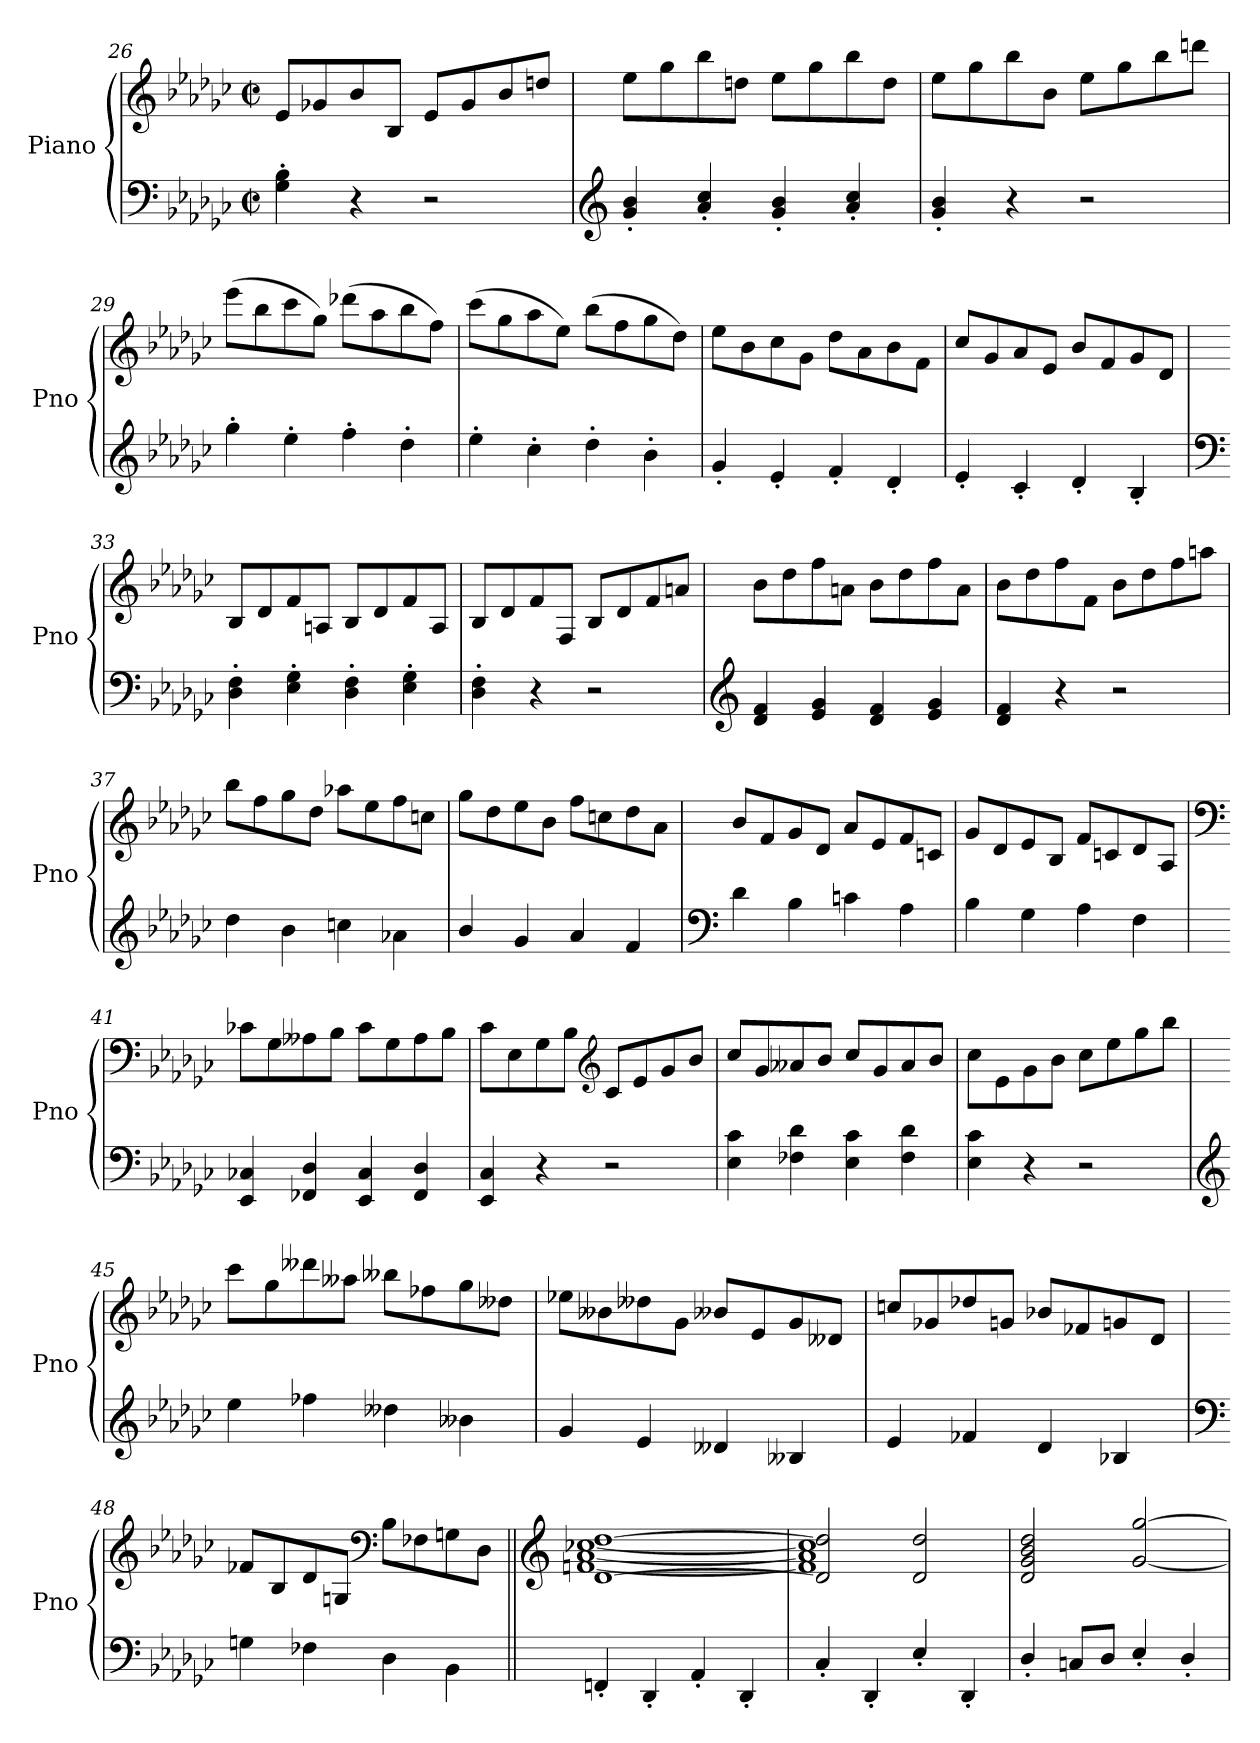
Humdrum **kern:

**kern	**kern	**dynam
*part1	*part1	*part1
*staff2	*staff1	*staff1/2
*I"Piano	*	*
*I'Pno	*	*
*clefF4	*clefG2	*
*k[b-e-a-d-g-c-]	*k[b-e-a-d-g-c-]	*
*M4/4	*M4/4	*
*met(c|)	*met(c|)	*
=26	=26	=26
4G-\' 4B-\'	8e-/L	.
.	8g-X/	.
4r	8b-/	.
.	8B-/J	.
2r	8e-/L	.
.	8g-/	.
.	8b-/	.
.	8ddn/J	.
=27	=27	=27
*clefG2	*	*
4g-/' 4b-/'	8ee-\L	.
.	8gg-\	.
4a-/' 4cc-/'	8bb-\	.
.	8ddn\J	.
4g-/' 4b-/'	8ee-\L	.
.	8gg-\	.
4a-/' 4cc-/'	8bb-\	.
.	8dd\J	.
=28	=28	=28
4g-/' 4b-/'	8ee-\L	.
.	8gg-\	.
4r	8bb-\	.
.	8b-\J	.
2r	8ee-\L	.
.	8gg-\	.
.	8bb-\	.
.	8dddn\J	.
!!LO:LB:g=z
=29	=29	=29
4gg-'\	(>8eee-\L	.
.	8bb-\	.
4ee-'\	8ccc-\	.
.	8gg-\J)	.
4ff'\	(>8ddd-X\L	.
.	8aa-\	.
4dd-'\	8bb-\	.
.	8ff\J)	.
!!LO:LB:g=z
=30	=30	=30
4ee-'\	(>8ccc-\L	.
.	8gg-\	.
4cc-'\	8aa-\	.
.	8ee-\J)	.
4dd-'\	(>8bb-\L	.
.	8ff\	.
4b-'\	8gg-\	.
.	8dd-\J)	.
=31	=31	=31
4g-'/	8ee-\L	.
.	8b-\	.
4e-'/	8cc-\	.
.	8g-\J	.
4f'/	8dd-\L	.
.	8a-\	.
4d-'/	8b-\	.
.	8f\J	.
=32	=32	=32
4e-'/	8cc-/L	.
.	8g-/	.
4c-'/	8a-/	.
.	8e-/J	.
4d-'/	8b-/L	.
.	8f/	.
4B-'/	8g-/	.
.	8d-/J	.
=33	=33	=33
*clefF4	*	*
4D-\' 4F\'	8B-/L	.
.	8d-/	.
4E-\' 4G-\'	8f/	.
.	8An/J	.
4D-\' 4F\'	8B-/L	.
.	8d-/	.
4E-\' 4G-\'	8f/	.
.	8A/J	.
=34	=34	=34
4D-\' 4F\'	8B-/L	.
.	8d-/	.
4r	8f/	.
.	8F/J	.
2r	8B-/L	.
.	8d-/	.
.	8f/	.
.	8an/J	.
!!LO:LB:g=z
=35	=35	=35
*clefG2	*	*
4d-/ 4f/	8b-\L	.
.	8dd-\	.
4e-/ 4g-/	8ff\	.
.	8an\J	.
4d-/ 4f/	8b-\L	.
.	8dd-\	.
4e-/ 4g-/	8ff\	.
.	8a\J	.
=36	=36	=36
4d-/ 4f/	8b-\L	.
.	8dd-\	.
4r	8ff\	.
.	8f\J	.
2r	8b-\L	.
.	8dd-\	.
.	8ff\	.
.	8aan\J	.
=37	=37	=37
4dd-\	8bb-\L	.
.	8ff\	.
4b-\	8gg-\	.
.	8dd-\J	.
4ccn\	8aa-X\L	.
.	8ee-\	.
4a-X\	8ff\	.
.	8ccn\J	.
=38	=38	=38
4b-/	8gg-\L	.
.	8dd-\	.
4g-/	8ee-\	.
.	8b-\J	.
4a-/	8ff\L	.
.	8ccn\	.
4f/	8dd-\	.
.	8a-\J	.
=39	=39	=39
*clefF4	*	*
4d-\	8b-/L	.
.	8f/	.
4B-\	8g-/	.
.	8d-/J	.
4cn\	8a-/L	.
.	8e-/	.
4A-\	8f/	.
.	8cn/J	.
!!LO:LB:g=z
=40	=40	=40
4B-\	8g-/L	.
.	8d-/	.
4G-\	8e-/	.
.	8B-/J	.
4A-\	8f/L	.
.	8cn/	.
4F\	8d-/	.
.	8A-/J	.
=41	=41	=41
*	*clefF4	*
4EE-/ 4C-X/	8c-X\L	.
.	8G-\	.
4FF-X/ 4D-/	8A--X\	.
.	8B-\J	.
4EE-/ 4C-/	8c-\L	.
.	8G-\	.
4FF-/ 4D-/	8A--\	.
.	8B-\J	.
=42	=42	=42
4EE-/ 4C-/	8c-\L	.
.	8E-\	.
4r	8G-\	.
.	8B-\J	.
*	*clefG2	*
2r	8c-/L	.
.	8e-/	.
.	8g-/	.
.	8b-/J	.
=43	=43	=43
4E-\ 4c-\	8cc-/L	.
.	8g-/	.
4F-X\ 4d-\	8a--X/	.
.	8b-/J	.
4E-\ 4c-\	8cc-/L	.
.	8g-/	.
4F-\ 4d-\	8a--/	.
.	8b-/J	.
!!LO:LB:g=z
=44	=44	=44
4E-\ 4c-\	8cc-\L	.
.	8e-\	.
4r	8g-\	.
.	8b-\J	.
2r	8cc-\L	.
.	8ee-\	.
.	8gg-\	.
.	8bb-\J	.
!!LO:PB:g=z
=45	=45	=45
*clefG2	*	*
!	!	!LO:DY:b
4ee-\	8ccc-\L	other-dynamics
.	8gg-\	.
4ff-X\	8ddd--X\	.
.	8aa--X\J	.
4dd--X\	8bb--X\L	.
.	8ff-X\	.
4b--X\	8gg-\	.
.	8dd--X\J	.
=46	=46	=46
4g-/	8ee-X\L	.
.	8b--X\	.
4e-/	8dd--X\	.
.	8g-\J	.
4d--X/	8b--X/L	.
.	8e-/	.
4B--X/	8g-/	.
.	8d--X/J	.
=47	=47	=47
!	!	!LO:DY:b
4e-/	8ccn/L	other-dynamics
.	8g-X/	.
4f-X/	8dd-X/	.
.	8gn/J	.
4d-/	8b-X/L	.
.	8f-X/	.
4B-X/	8gn/	.
.	8d-/J	.
!!LO:LB:g=z
=48	=48	=48
*clefF4	*	*
4Gn\	8f-X/L	.
.	8B-/	.
4F-X\	8d-/	.
.	8Gn/J	.
*	*clefF4	*
4D-\	8B-\L	.
.	8F-X\	.
4BB-\	8Gn\	.
.	8D-\J	.
!!LO:LB:g=z
=49||	=49||	=49||
*	*clefG2	*
*	*^	*
!	!	!	!LO:DY:a=2
4FFn'/	[1d- [1dd-	[1fn [1a- [1cc-X	other-dynamics
4DD-'/	.	.	.
4AA-'/	.	.	.
4DD-'/	.	.	.
=50	=50	=50	=50
4C-'/	2d-/] 2dd-/]	1f] 1a-] 1cc-]	.
4DD-'/	.	.	.
4E-'/	2d-/ 2dd-/	.	.
4DD-'/	.	.	.
*	*v	*v	*
=51	=51	=51
4D-'/	2d-/ 2g-/ 2b-/ 2dd-/	.
8Cn/L	.	.
8D-/J	.	.
4E-'/	[2g-/ [2gg-/	.
4D-'/	.	.
=	=	=
*-	*-	*-
